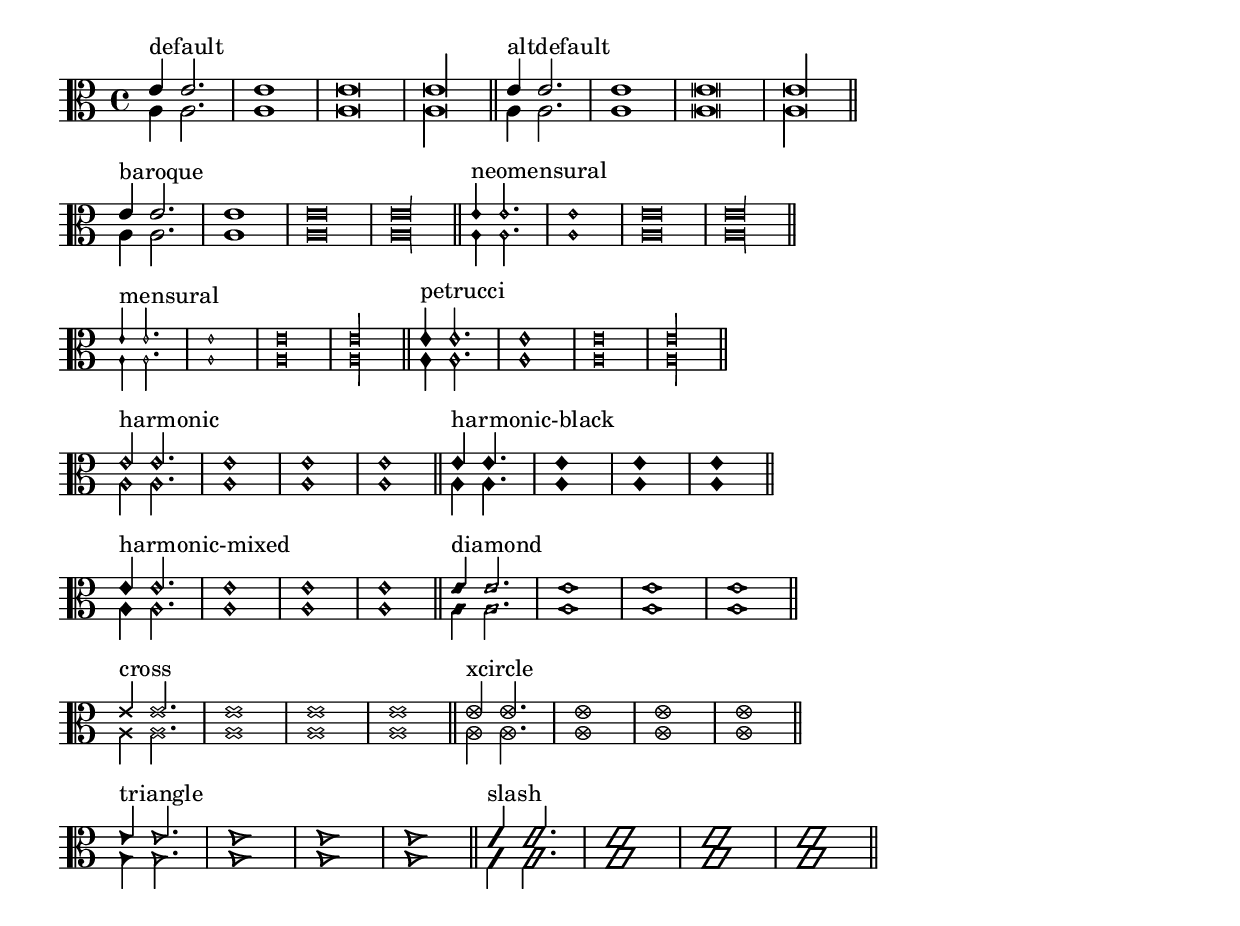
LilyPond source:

\version "2.16.0"

\header {
  texidoc="
Note head shapes may be set from several choices.
The stem endings should be adjusted according to the note head.
If you want different note head styles on one stem,
you must create a special context.

Harmonic notes have a different shape and different
dimensions.
"
}

\layout {
  indent = 0.0
  ragged-right = ##t

  \context {
    \Score
    \remove "Bar_number_engraver"
  }
}

pattern = <<
  \new Voice {
    \override Stem #'direction = #UP
    e'4 e'2. e'1 e'\breve*1/2 e'\longa*1/4 \bar "||"
  }
  \new Voice {
    \override Stem #'direction = #DOWN
    a4 a2. a1 a\breve*1/2 a\longa*1/4 \bar "||"
  }
>>


\transpose c c {
  \clef C

  \override Staff.NoteHead  #'style = #'default
  s1*0^\markup { "default" }
  \pattern

  \override Staff.NoteHead  #'style = #'altdefault
  s1*0^\markup { "altdefault" }
  \pattern

  \break

  \override Staff.NoteHead  #'style = #'baroque
  s1*0^\markup { "baroque" }
  \pattern

  \override Staff.NoteHead  #'style = #'neomensural
  s1*0^\markup { "neomensural" }
  \pattern

  \break

  \override Staff.NoteHead  #'style = #'mensural
  s1*0^\markup { "mensural" }
  \pattern

  \override Staff.NoteHead  #'style = #'petrucci
  s1*0^\markup { "petrucci" }
  \pattern

  \break

  \override Staff.NoteHead  #'style = #'harmonic
  s1*0^\markup { "harmonic" }
  \pattern

  \override Staff.NoteHead  #'style = #'harmonic-black
  s1*0^\markup { "harmonic-black" }
  \pattern

  \break

  \override Staff.NoteHead  #'style = #'harmonic-mixed
  s1*0^\markup { "harmonic-mixed" }
  \pattern

  \override Staff.NoteHead  #'style = #'diamond
  s1*0^\markup { "diamond" }
  \pattern

  \break

  \override Staff.NoteHead  #'style = #'cross
  s1*0^\markup { "cross" }
  \pattern

  \override Staff.NoteHead  #'style = #'xcircle
  s1*0^\markup { "xcircle" }
  \pattern

  \break

  \override Staff.NoteHead  #'style = #'triangle
  s1*0^\markup { "triangle" }
  \pattern

  \override Staff.NoteHead  #'style = #'slash
  s1*0^\markup { "slash" }
  \pattern
}
